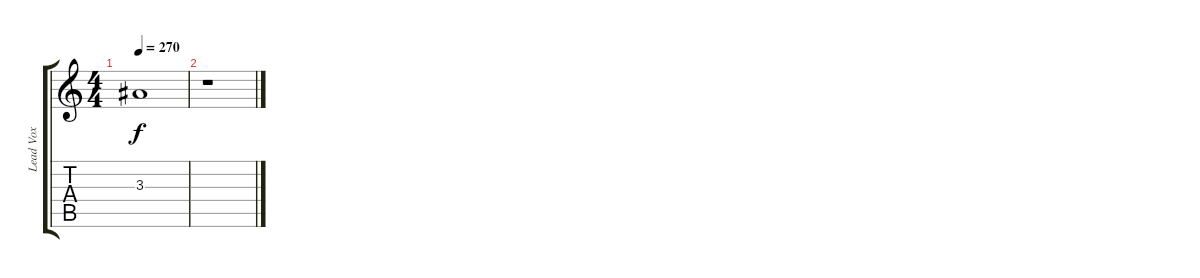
\track ("Lead Vox" "Lead Vox") {instrument distortionguitar}
\staff {score tabs}
\tuning (E4 B3 G3 D3 A2 E2) {hide}
\ts (4 4)
\tempo 270
\clef g2
\ks c
3.3{t}.1{dy f} |
r.1
